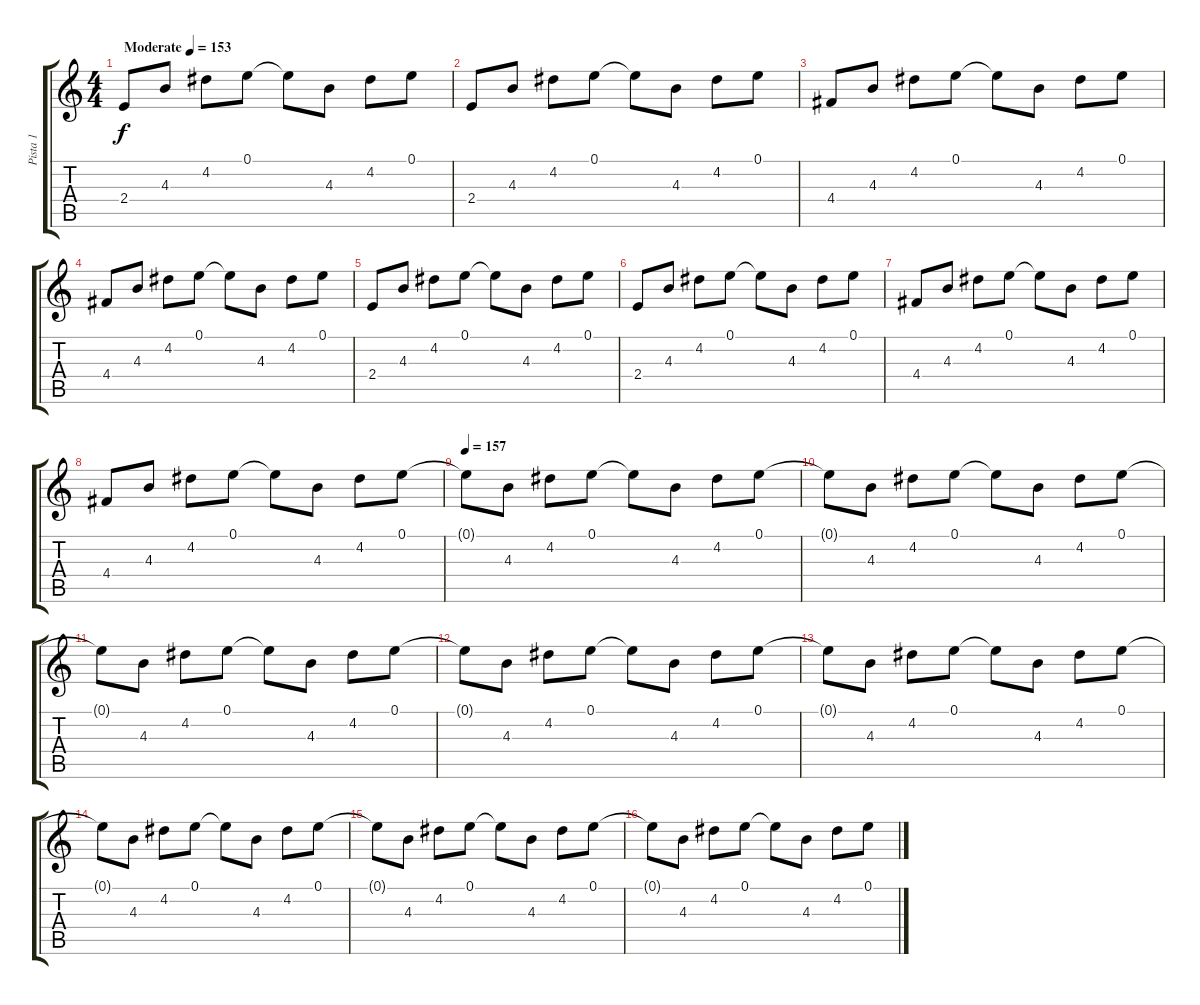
\track ("Pista 1" "Pista 1") {instrument acousticguitarsteel}
\staff {score tabs}
\tuning (E4 B3 G3 D3 A2 E2) {hide}
\ts (4 4)
\tempo (153 "Moderate")
\clef g2
\ks c
2.4.8{dy f instrument acousticguitarsteel} 4.3.8 4.2.8 0.1.8 0.1{t}.8 4.3.8 4.2.8 0.1.8 |
2.4.8 4.3.8 4.2.8 0.1.8 0.1{t}.8 4.3.8 4.2.8 0.1.8 |
4.4.8 4.3.8 4.2.8 0.1.8 0.1{t}.8 4.3.8 4.2.8 0.1.8 |
4.4.8 4.3.8 4.2.8 0.1.8 0.1{t}.8 4.3.8 4.2.8 0.1.8 |
2.4.8 4.3.8 4.2.8 0.1.8 0.1{t}.8 4.3.8 4.2.8 0.1.8 |
2.4.8 4.3.8 4.2.8 0.1.8 0.1{t}.8 4.3.8 4.2.8 0.1.8 |
4.4.8 4.3.8 4.2.8 0.1.8 0.1{t}.8 4.3.8 4.2.8 0.1.8 |
4.4.8 4.3.8 4.2.8 0.1.8 0.1{t}.8 4.3.8 4.2.8 0.1.8 |
\tempo 157
0.1{t}.8 4.3.8 4.2.8 0.1.8 0.1{t}.8 4.3.8 4.2.8 0.1.8 |
0.1{t}.8 4.3.8 4.2.8 0.1.8 0.1{t}.8 4.3.8 4.2.8 0.1.8 |
0.1{t}.8 4.3.8 4.2.8 0.1.8 0.1{t}.8 4.3.8 4.2.8 0.1.8 |
0.1{t}.8 4.3.8 4.2.8 0.1.8 0.1{t}.8 4.3.8 4.2.8 0.1.8 |
0.1{t}.8 4.3.8 4.2.8 0.1.8 0.1{t}.8 4.3.8 4.2.8 0.1.8 |
0.1{t}.8 4.3.8 4.2.8 0.1.8 0.1{t}.8 4.3.8 4.2.8 0.1.8 |
0.1{t}.8 4.3.8 4.2.8 0.1.8 0.1{t}.8 4.3.8 4.2.8 0.1.8 |
0.1{t}.8 4.3.8 4.2.8 0.1.8 0.1{t}.8 4.3.8 4.2.8 0.1.8
